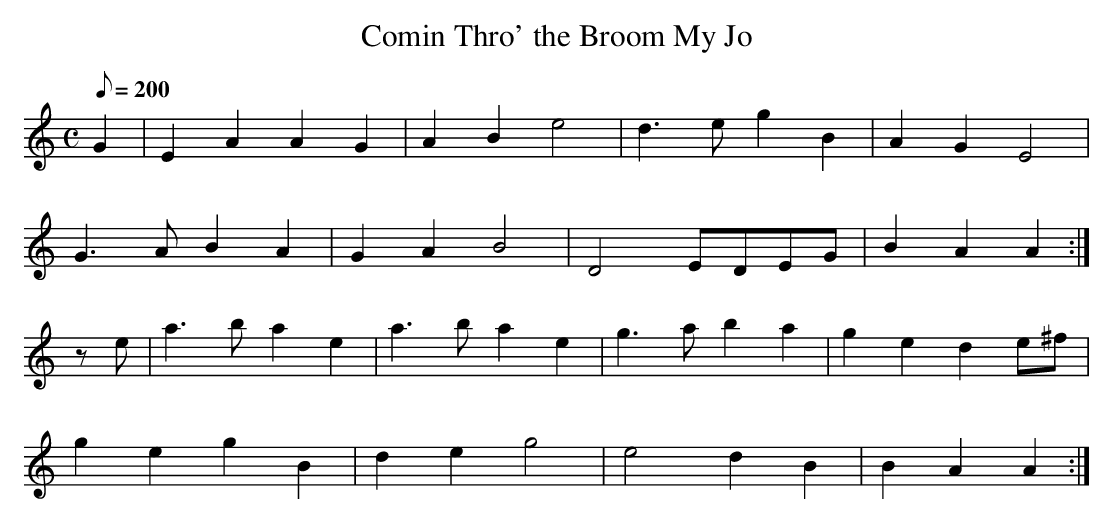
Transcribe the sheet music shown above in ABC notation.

X:1
T: Comin Thro' the Broom My Jo
M: C
L: 1/8
Q: 200
K: Am
G2| E2A2A2G2| A2B2e4| d3e g2B2| A2G2 E4|
G3A B2A2| G2A2 B4| D4 EDEG| B2A2A2 :|
ze| a3b a2e2| a3b a2e2| g3a b2a2| g2e2d2 e^f|
g2e2g2B2| d2e2 g4| e4 d2B2| B2A2A2 :|
